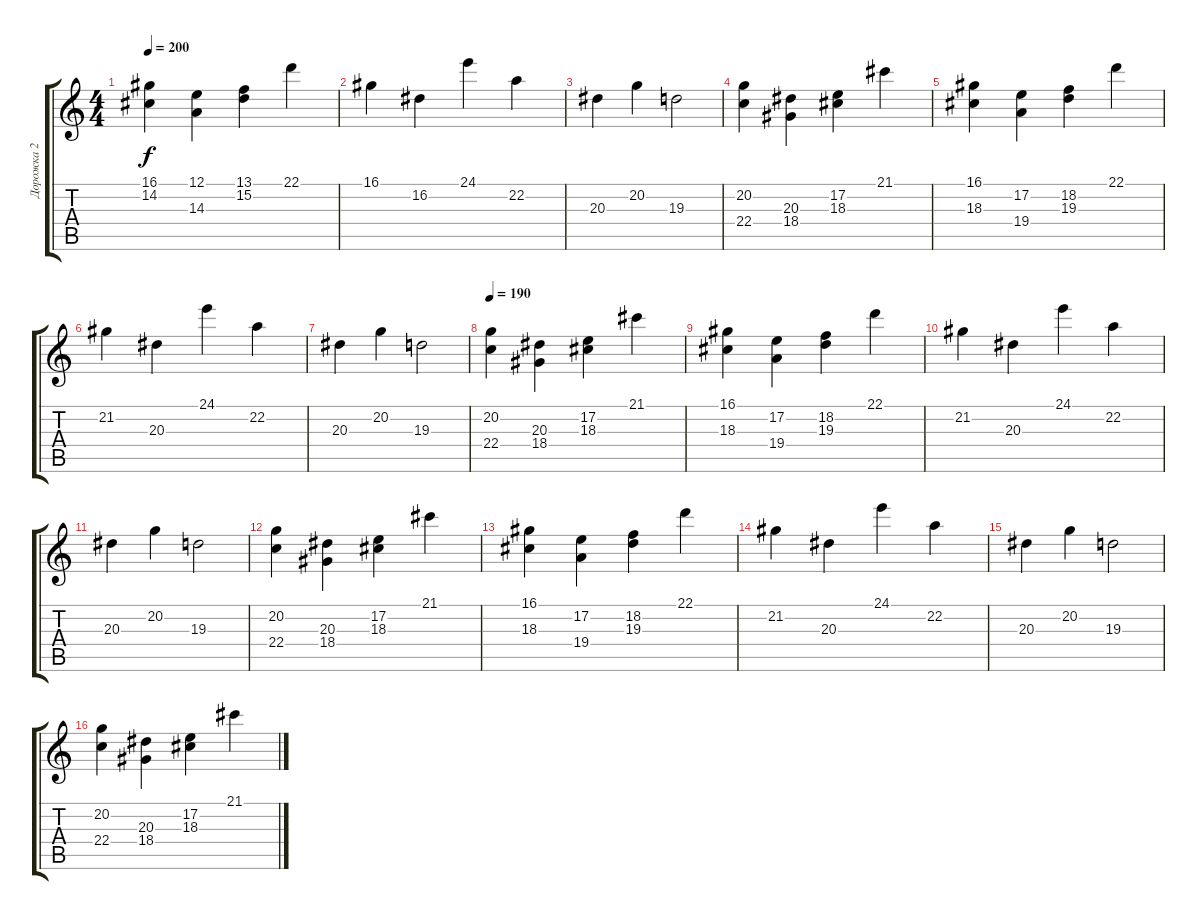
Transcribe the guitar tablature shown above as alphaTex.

\track ("Дорожка 2" "Дорожка 2") {instrument stringensemble1}
\staff {score tabs}
\tuning (E4 B3 G3 D3 A2 E2) {hide}
\ts (4 4)
\tempo 200
\clef g2
\ks c
(16.1 14.2).4{dy f} (12.1 14.3).4 (13.1 15.2).4 22.1.4 |
16.1.4 16.2.4 24.1.4 22.2.4 |
20.3.4 20.2.4 19.3.2 |
(20.2 22.4).4 (20.3 18.4).4 (17.2 18.3).4 21.1.4 |
(16.1 18.3).4 (17.2 19.4).4 (18.2 19.3).4 22.1.4 |
21.2.4 20.3.4 24.1.4 22.2.4 |
20.3.4 20.2.4 19.3.2 |
\tempo 190
(20.2 22.4).4 (20.3 18.4).4 (17.2 18.3).4 21.1.4 |
(16.1 18.3).4 (17.2 19.4).4 (18.2 19.3).4 22.1.4 |
21.2.4 20.3.4 24.1.4 22.2.4 |
20.3.4 20.2.4 19.3.2 |
(20.2 22.4).4 (20.3 18.4).4 (17.2 18.3).4 21.1.4 |
(16.1 18.3).4 (17.2 19.4).4 (18.2 19.3).4 22.1.4 |
21.2.4 20.3.4 24.1.4 22.2.4 |
20.3.4 20.2.4 19.3.2 |
(20.2 22.4).4 (20.3 18.4).4 (17.2 18.3).4 21.1.4
